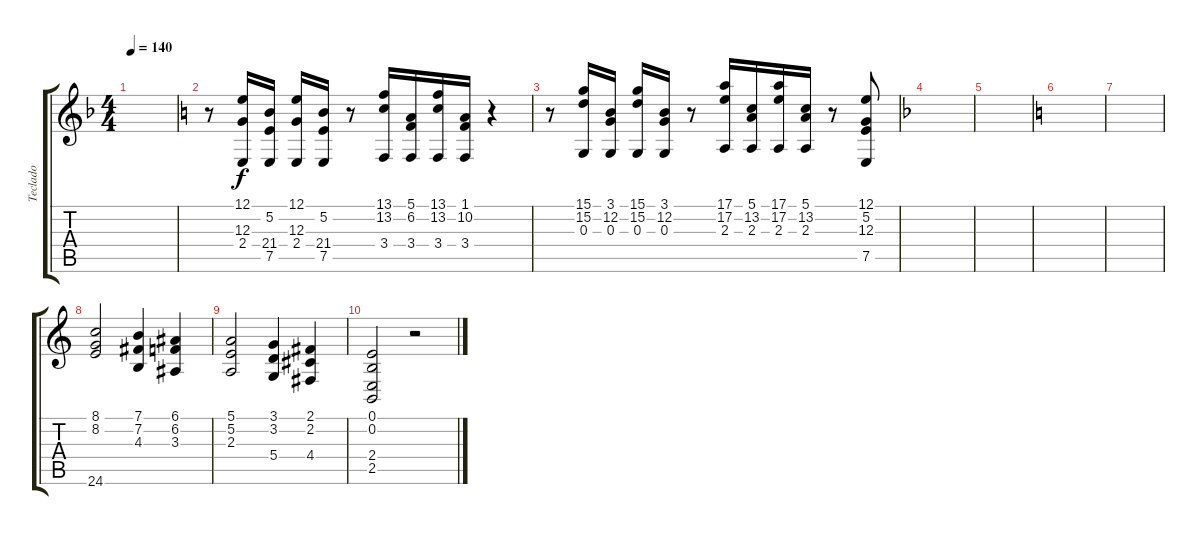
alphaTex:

\track ("Teclado" "Teclado") {instrument orchestrahit}
\staff {score tabs}
\tuning (E4 B3 G3 D3 A2 E2) {hide}
\ts (4 4)
\tempo 140
\clef g2
\ks f
|
\ks c
r.8 (12.1 12.3 2.4).16 (5.2 21.4 7.5).16 (12.1 12.3 2.4).16 (5.2 21.4 7.5).16 r.8 (13.1 13.2 3.4).16 (5.1 6.2 3.4).16 (13.1 13.2 3.4).16 (1.1 10.2 3.4).16 r.4 |
r.8 (15.1 15.2 0.3).16 (3.1 12.2 0.3).16 (15.1 15.2 0.3).16 (3.1 12.2 0.3).16 r.8 (17.1 17.2 2.3).16 (5.1 13.2 2.3).16 (17.1 17.2 2.3).16 (5.1 13.2 2.3).16 r.8 (12.1 5.2 12.3 7.5).8 |
\ks f
|
|
\ks c
|
|
(8.1 8.2 24.6).2{instrument drawbarorgan} (7.1 7.2 4.3).4 (6.1 6.2 3.3).4 |
(5.1 5.2 2.3).2 (3.1 3.2 5.4).4 (2.1 2.2 4.4).4 |
(0.1 0.2 2.4 2.5).2 r.2
